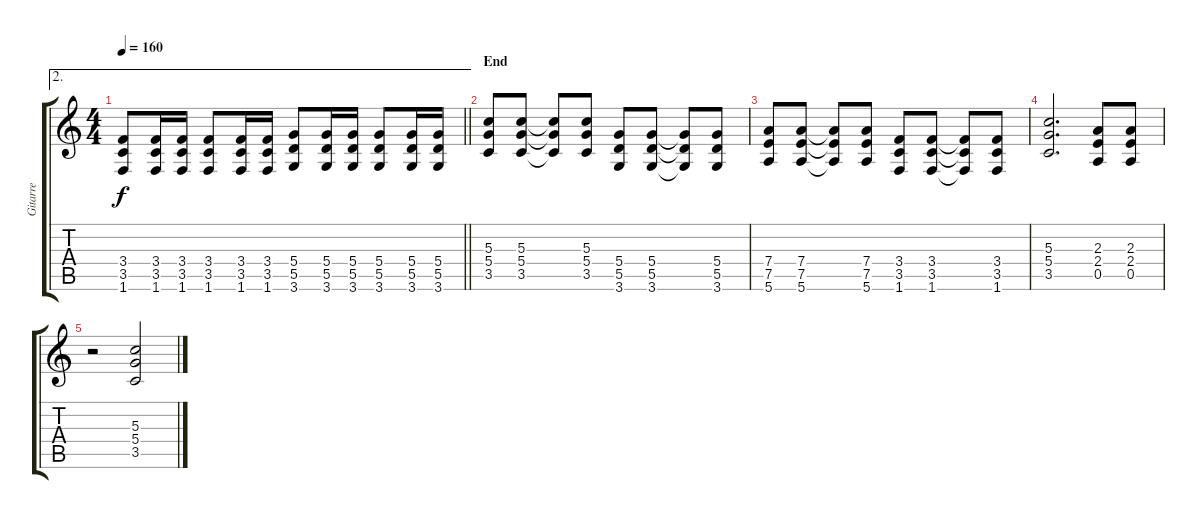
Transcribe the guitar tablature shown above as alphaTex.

\track ("Gitarre" "Gitarre") {instrument acousticguitarsteel}
\staff {score tabs}
\tuning (E4 B3 G3 D3 A2 E2) {hide}
\ae 2
\ts (4 4)
\tempo 160
\clef g2
\barLineRight lightlight
\ks c
(3.4 3.5 1.6).8{dy f} (3.4 3.5 1.6).16 (3.4 3.5 1.6).16 (3.4 3.5 1.6).8 (3.4 3.5 1.6).16 (3.4 3.5 1.6).16 (5.4 5.5 3.6).8 (5.4 5.5 3.6).16 (5.4 5.5 3.6).16 (5.4 5.5 3.6).8 (5.4 5.5 3.6).16 (5.4 5.5 3.6).16 |
\section ("" "End")
(5.3 5.4 3.5).8 (5.3 5.4 3.5).8 (5.3{t} 5.4{t} 3.5{t}).8 (5.3 5.4 3.5).8 (5.4 5.5 3.6).8 (5.4 5.5 3.6).8 (5.4{t} 5.5{t} 3.6{t}).8 (5.4 5.5 3.6).8 |
(7.4 7.5 5.6).8 (7.4 7.5 5.6).8 (7.4{t} 7.5{t} 5.6{t}).8 (7.4 7.5 5.6).8 (3.4 3.5 1.6).8 (3.4 3.5 1.6).8 (3.4{t} 3.5{t} 1.6{t}).8 (3.4 3.5 1.6).8 |
(5.3 5.4 3.5).2{d} (2.3 2.4 0.5).8 (2.3 2.4 0.5).8 |
r.2 (5.3 5.4 3.5).2
